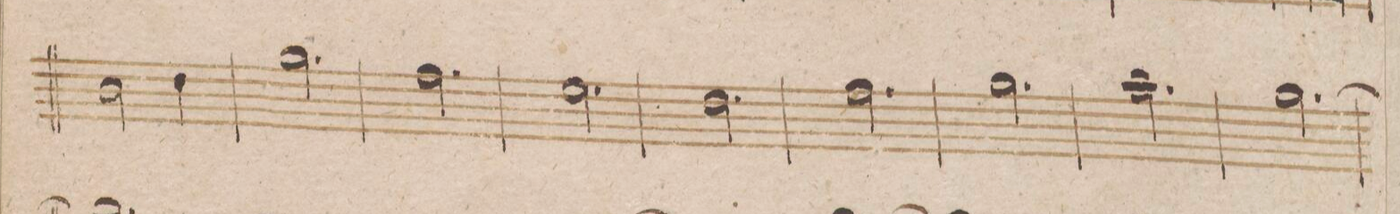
**kern	**dynam
*I"Clarinetto 1mo in B.	*
*clefG2	*
*k[b-]	*
*met(c|)	*
*M3/4	*
2a\	.
4cc\	.
=200	=200
2.ff\	.
=201	=201
2.ee\	.
=202	=202
2.dd\	.
=203	=203
2.cc\	.
=204	=204
2.ee\	.
=205	=205
2.ff\	.
=206	=206
2.gg\	.
=207	=207
[2.ff\	.
=208	=208
*-	*-
